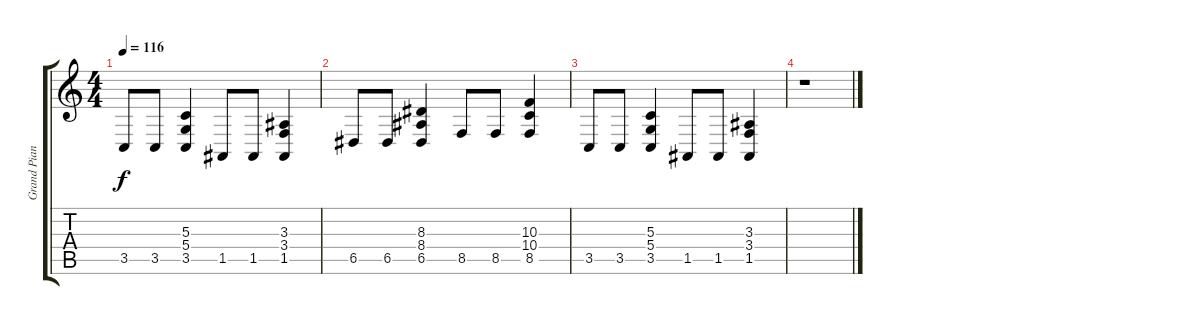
\track ("Grand Piano" "Grand Pian") {instrument acousticgrandpiano}
\staff {score tabs}
\tuning (E4 B3 G3 D3 A2 E2) {hide}
\ts (4 4)
\tempo 116
\clef g2
\ks c
3.5.8{dy f} 3.5.8 (5.3 5.4 3.5).4 1.5.8 1.5.8 (3.3 3.4 1.5).4 |
6.5.8 6.5.8 (8.3 8.4 6.5).4 8.5.8{volume 4} 8.5.8 (10.3 10.4 8.5).4 |
3.5.8 3.5.8 (5.3 5.4 3.5).4 1.5.8 1.5.8 (3.3 3.4 1.5).4 |
r.1
